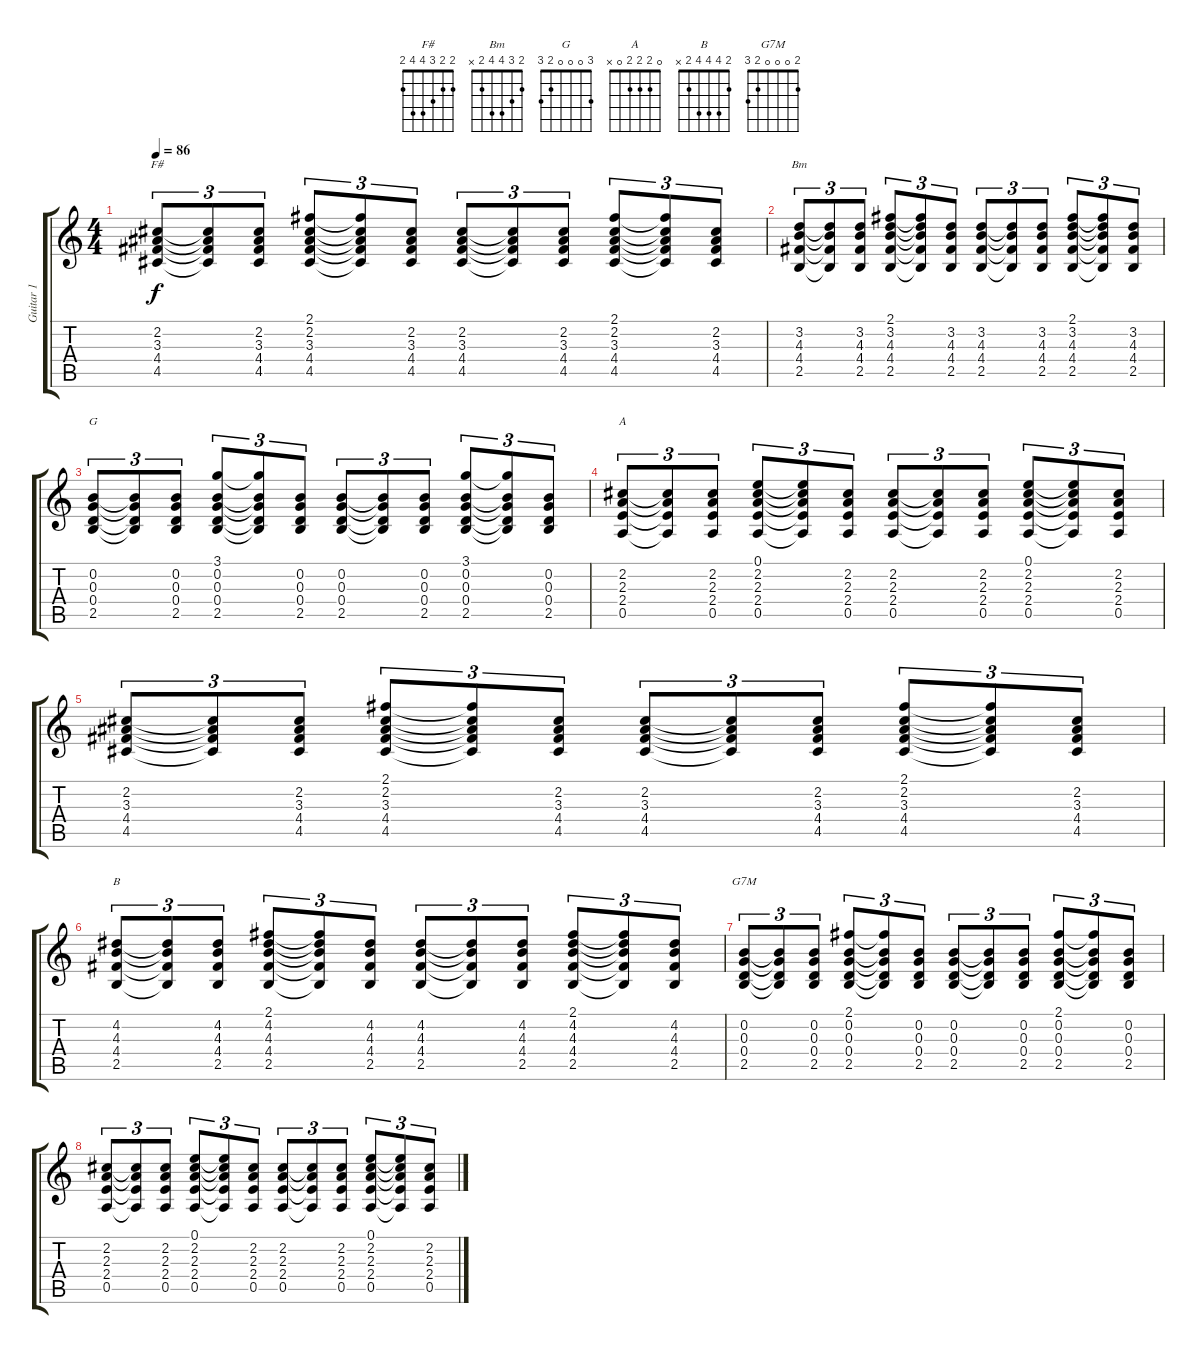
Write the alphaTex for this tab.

\track ("Guitar 1" "Guitar 1") {instrument acousticguitarsteel}
\staff {score tabs}
\tuning (E4 B3 G3 D3 A2 E2) {hide}
\chord ("F#" 2 2 3 4 4 2)
\chord ("Bm" 2 3 4 4 2 x)
\chord ("G" 3 0 0 0 2 3)
\chord ("A" 0 2 2 2 0 x)
\chord ("B" 2 4 4 4 2 x)
\chord ("G7M" 2 0 0 0 2 3)
\ts (4 4)
\tempo 86
\clef g2
\ks c
(2.2 3.3 4.4 4.5).8{tu (3 2) ch "F#" dy f} (2.2{t} 3.3{t} 4.4{t} 4.5{t}).8{tu (3 2)} (2.2 3.3 4.4 4.5).8{tu (3 2)} (2.1 2.2 3.3 4.4 4.5).8{tu (3 2)} (2.1{t} 2.2{t} 3.3{t} 4.4{t} 4.5{t}).8{tu (3 2)} (2.2 3.3 4.4 4.5).8{tu (3 2)} (2.2 3.3 4.4 4.5).8{tu (3 2)} (2.2{t} 3.3{t} 4.4{t} 4.5{t}).8{tu (3 2)} (2.2 3.3 4.4 4.5).8{tu (3 2)} (2.1 2.2 3.3 4.4 4.5).8{tu (3 2)} (2.1{t} 2.2{t} 3.3{t} 4.4{t} 4.5{t}).8{tu (3 2)} (2.2 3.3 4.4 4.5).8{tu (3 2)} |
(3.2 4.3 4.4 2.5).8{tu (3 2) ch "Bm"} (3.2{t} 4.3{t} 4.4{t} 2.5{t}).8{tu (3 2)} (3.2 4.3 4.4 2.5).8{tu (3 2)} (2.1 3.2 4.3 4.4 2.5).8{tu (3 2)} (2.1{t} 3.2{t} 4.3{t} 4.4{t} 2.5{t}).8{tu (3 2)} (3.2 4.3 4.4 2.5).8{tu (3 2)} (3.2 4.3 4.4 2.5).8{tu (3 2)} (3.2{t} 4.3{t} 4.4{t} 2.5{t}).8{tu (3 2)} (3.2 4.3 4.4 2.5).8{tu (3 2)} (2.1 3.2 4.3 4.4 2.5).8{tu (3 2)} (2.1{t} 3.2{t} 4.3{t} 4.4{t} 2.5{t}).8{tu (3 2)} (3.2 4.3 4.4 2.5).8{tu (3 2)} |
(0.2 0.3 0.4 2.5).8{tu (3 2) ch "G"} (0.2{t} 0.3{t} 0.4{t} 2.5{t}).8{tu (3 2)} (0.2 0.3 0.4 2.5).8{tu (3 2)} (3.1 0.2 0.3 0.4 2.5).8{tu (3 2)} (3.1{t} 0.2{t} 0.3{t} 0.4{t} 2.5{t}).8{tu (3 2)} (0.2 0.3 0.4 2.5).8{tu (3 2)} (0.2 0.3 0.4 2.5).8{tu (3 2)} (0.2{t} 0.3{t} 0.4{t} 2.5{t}).8{tu (3 2)} (0.2 0.3 0.4 2.5).8{tu (3 2)} (3.1 0.2 0.3 0.4 2.5).8{tu (3 2)} (3.1{t} 0.2{t} 0.3{t} 0.4{t} 2.5{t}).8{tu (3 2)} (0.2 0.3 0.4 2.5).8{tu (3 2)} |
(2.2 2.3 2.4 0.5).8{tu (3 2) ch "A"} (2.2{t} 2.3{t} 2.4{t} 0.5{t}).8{tu (3 2)} (2.2 2.3 2.4 0.5).8{tu (3 2)} (0.1 2.2 2.3 2.4 0.5).8{tu (3 2)} (0.1{t} 2.2{t} 2.3{t} 2.4{t} 0.5{t}).8{tu (3 2)} (2.2 2.3 2.4 0.5).8{tu (3 2)} (2.2 2.3 2.4 0.5).8{tu (3 2)} (2.2{t} 2.3{t} 2.4{t} 0.5{t}).8{tu (3 2)} (2.2 2.3 2.4 0.5).8{tu (3 2)} (0.1 2.2 2.3 2.4 0.5).8{tu (3 2)} (0.1{t} 2.2{t} 2.3{t} 2.4{t} 0.5{t}).8{tu (3 2)} (2.2 2.3 2.4 0.5).8{tu (3 2)} |
(2.2 3.3 4.4 4.5).8{tu (3 2)} (2.2{t} 3.3{t} 4.4{t} 4.5{t}).8{tu (3 2)} (2.2 3.3 4.4 4.5).8{tu (3 2)} (2.1 2.2 3.3 4.4 4.5).8{tu (3 2)} (2.1{t} 2.2{t} 3.3{t} 4.4{t} 4.5{t}).8{tu (3 2)} (2.2 3.3 4.4 4.5).8{tu (3 2)} (2.2 3.3 4.4 4.5).8{tu (3 2)} (2.2{t} 3.3{t} 4.4{t} 4.5{t}).8{tu (3 2)} (2.2 3.3 4.4 4.5).8{tu (3 2)} (2.1 2.2 3.3 4.4 4.5).8{tu (3 2)} (2.1{t} 2.2{t} 3.3{t} 4.4{t} 4.5{t}).8{tu (3 2)} (2.2 3.3 4.4 4.5).8{tu (3 2)} |
(4.2 4.3 4.4 2.5).8{tu (3 2) ch "B"} (4.2{t} 4.3{t} 4.4{t} 2.5{t}).8{tu (3 2)} (4.2 4.3 4.4 2.5).8{tu (3 2)} (2.1 4.2 4.3 4.4 2.5).8{tu (3 2)} (2.1{t} 4.2{t} 4.3{t} 4.4{t} 2.5{t}).8{tu (3 2)} (4.2 4.3 4.4 2.5).8{tu (3 2)} (4.2 4.3 4.4 2.5).8{tu (3 2)} (4.2{t} 4.3{t} 4.4{t} 2.5{t}).8{tu (3 2)} (4.2 4.3 4.4 2.5).8{tu (3 2)} (2.1 4.2 4.3 4.4 2.5).8{tu (3 2)} (2.1{t} 4.2{t} 4.3{t} 4.4{t} 2.5{t}).8{tu (3 2)} (4.2 4.3 4.4 2.5).8{tu (3 2)} |
(0.2 0.3 0.4 2.5).8{tu (3 2) ch "G7M"} (0.2{t} 0.3{t} 0.4{t} 2.5{t}).8{tu (3 2)} (0.2 0.3 0.4 2.5).8{tu (3 2)} (2.1 0.2 0.3 0.4 2.5).8{tu (3 2)} (2.1{t} 0.2{t} 0.3{t} 0.4{t} 2.5{t}).8{tu (3 2)} (0.2 0.3 0.4 2.5).8{tu (3 2)} (0.2 0.3 0.4 2.5).8{tu (3 2)} (0.2{t} 0.3{t} 0.4{t} 2.5{t}).8{tu (3 2)} (0.2 0.3 0.4 2.5).8{tu (3 2)} (2.1 0.2 0.3 0.4 2.5).8{tu (3 2)} (2.1{t} 0.2{t} 0.3{t} 0.4{t} 2.5{t}).8{tu (3 2)} (0.2 0.3 0.4 2.5).8{tu (3 2)} |
(2.2 2.3 2.4 0.5).8{tu (3 2)} (2.2{t} 2.3{t} 2.4{t} 0.5{t}).8{tu (3 2)} (2.2 2.3 2.4 0.5).8{tu (3 2)} (0.1 2.2 2.3 2.4 0.5).8{tu (3 2)} (0.1{t} 2.2{t} 2.3{t} 2.4{t} 0.5{t}).8{tu (3 2)} (2.2 2.3 2.4 0.5).8{tu (3 2)} (2.2 2.3 2.4 0.5).8{tu (3 2)} (2.2{t} 2.3{t} 2.4{t} 0.5{t}).8{tu (3 2)} (2.2 2.3 2.4 0.5).8{tu (3 2)} (0.1 2.2 2.3 2.4 0.5).8{tu (3 2)} (0.1{t} 2.2{t} 2.3{t} 2.4{t} 0.5{t}).8{tu (3 2)} (2.2 2.3 2.4 0.5).8{tu (3 2)}
